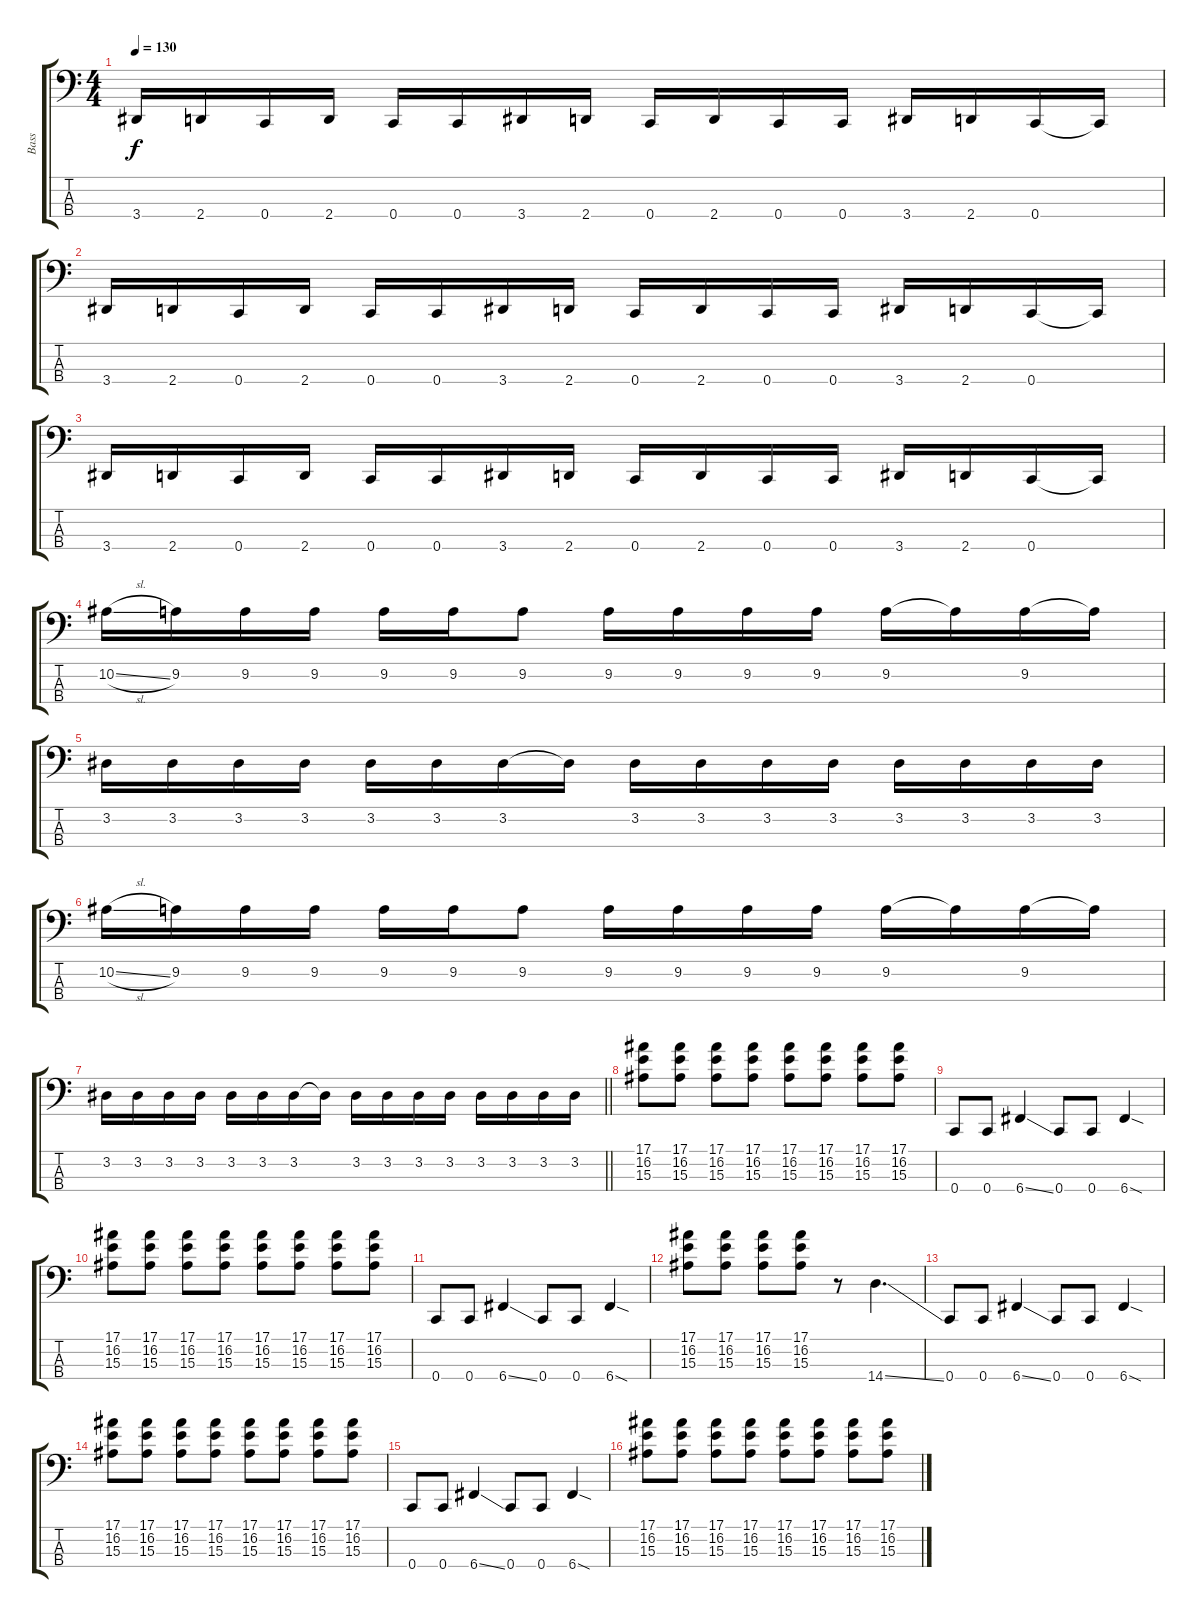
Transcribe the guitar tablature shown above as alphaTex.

\track ("Bass" "Bass") {instrument slapbass1}
\staff {score tabs}
\tuning (F2 C2 G1 C1) {hide}
\ts (4 4)
\tempo 130
\clef f4
\ks c
3.4.16{dy f volume 13 instrument slapbass1} 2.4.16 0.4.16 2.4.16 0.4.16 0.4.16 3.4.16 2.4.16 0.4.16 2.4.16 0.4.16 0.4.16 3.4.16 2.4.16 0.4.16 0.4{t}.16 |
3.4.16 2.4.16 0.4.16 2.4.16 0.4.16 0.4.16 3.4.16 2.4.16 0.4.16 2.4.16 0.4.16 0.4.16 3.4.16 2.4.16 0.4.16 0.4{t}.16 |
3.4.16 2.4.16 0.4.16 2.4.16 0.4.16 0.4.16 3.4.16 2.4.16 0.4.16 2.4.16 0.4.16 0.4.16 3.4.16 2.4.16 0.4.16 0.4{t}.16 |
10.2{sl}.16{instrument electricbassfinger} 9.2.16 9.2.16 9.2.16 9.2.16 9.2.16 9.2.8 9.2.16 9.2.16 9.2.16 9.2.16 9.2.16 9.2{t}.16 9.2.16 9.2{t}.16 |
3.2.16 3.2.16 3.2.16 3.2.16 3.2.16 3.2.16 3.2.16 3.2{t}.16 3.2.16 3.2.16 3.2.16 3.2.16 3.2.16 3.2.16 3.2.16 3.2.16 |
10.2{sl}.16 9.2.16 9.2.16 9.2.16 9.2.16 9.2.16 9.2.8 9.2.16 9.2.16 9.2.16 9.2.16 9.2.16 9.2{t}.16 9.2.16 9.2{t}.16 |
\barLineRight lightlight
3.2.16 3.2.16 3.2.16 3.2.16 3.2.16 3.2.16 3.2.16 3.2{t}.16 3.2.16 3.2.16 3.2.16 3.2.16 3.2.16 3.2.16 3.2.16 3.2.16 |
\section ("" "")
(17.1 16.2 15.3).8{volume 13 instrument slapbass1} (17.1 16.2 15.3).8 (17.1 16.2 15.3).8 (17.1 16.2 15.3).8 (17.1 16.2 15.3).8 (17.1 16.2 15.3).8 (17.1 16.2 15.3).8 (17.1 16.2 15.3).8 |
0.4.8 0.4.8 6.4{ss}.4 0.4.8 0.4.8 6.4{sod}.4 |
(17.1 16.2 15.3).8 (17.1 16.2 15.3).8 (17.1 16.2 15.3).8 (17.1 16.2 15.3).8 (17.1 16.2 15.3).8 (17.1 16.2 15.3).8 (17.1 16.2 15.3).8 (17.1 16.2 15.3).8 |
0.4.8 0.4.8 6.4{ss}.4 0.4.8 0.4.8 6.4{sod}.4 |
(17.1 16.2 15.3).8 (17.1 16.2 15.3).8 (17.1 16.2 15.3).8 (17.1 16.2 15.3).8 r.8 14.4{ss}.4{d} |
0.4.8 0.4.8 6.4{ss}.4 0.4.8 0.4.8 6.4{sod}.4 |
(17.1 16.2 15.3).8 (17.1 16.2 15.3).8 (17.1 16.2 15.3).8 (17.1 16.2 15.3).8 (17.1 16.2 15.3).8 (17.1 16.2 15.3).8 (17.1 16.2 15.3).8 (17.1 16.2 15.3).8 |
0.4.8 0.4.8 6.4{ss}.4 0.4.8 0.4.8 6.4{sod}.4 |
(17.1 16.2 15.3).8 (17.1 16.2 15.3).8 (17.1 16.2 15.3).8 (17.1 16.2 15.3).8 (17.1 16.2 15.3).8 (17.1 16.2 15.3).8 (17.1 16.2 15.3).8 (17.1 16.2 15.3).8
